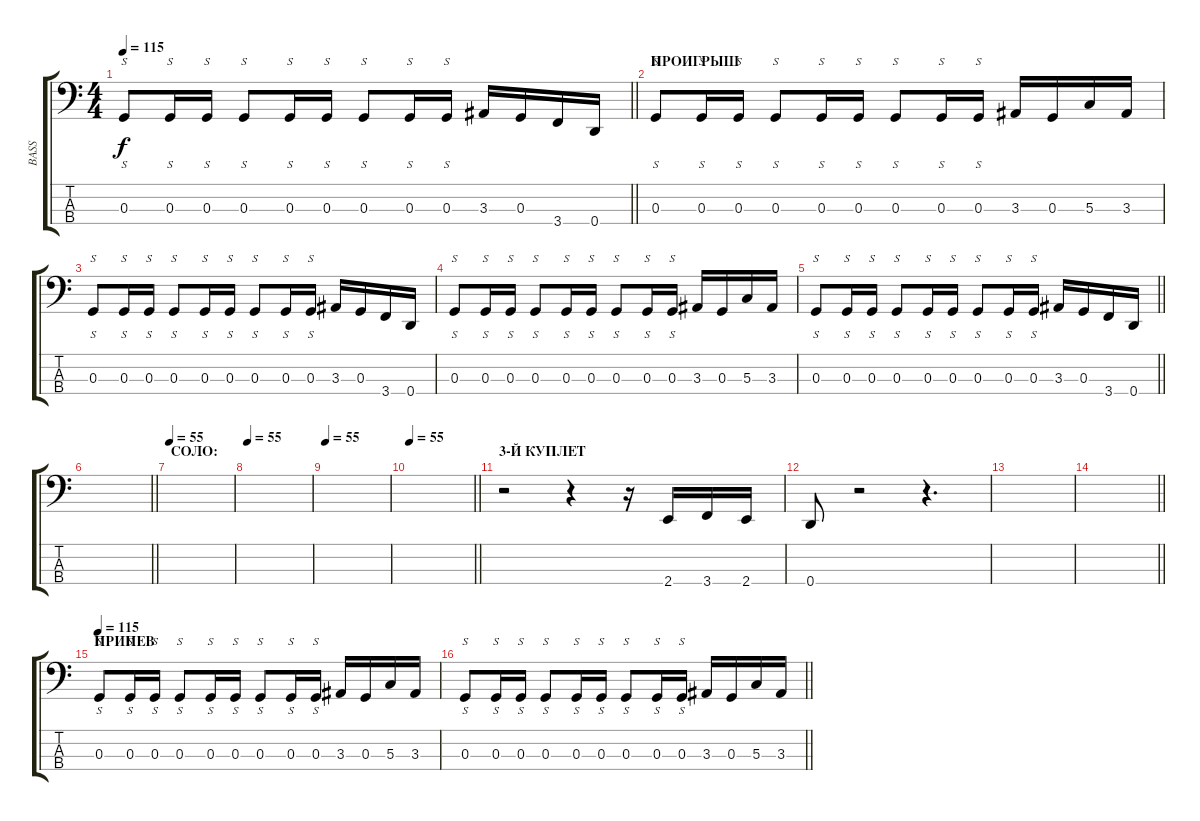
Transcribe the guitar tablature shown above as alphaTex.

\track ("BASS" "BASS") {instrument electricbassfinger}
\staff {score tabs}
\tuning (F2 C2 G1 D1) {hide}
\ts (4 4)
\tempo 115
\clef f4
\barLineRight lightlight
\ks c
0.3.8{s dy f} 0.3.16{s} 0.3.16{s} 0.3.8{s} 0.3.16{s} 0.3.16{s} 0.3.8{s} 0.3.16{s} 0.3.16{s} 3.3.16 0.3.16 3.4.16 0.4.16 |
\section ("" "ПРОИГРЫШ ")
0.3.8{s} 0.3.16{s} 0.3.16{s} 0.3.8{s} 0.3.16{s} 0.3.16{s} 0.3.8{s} 0.3.16{s} 0.3.16{s} 3.3.16 0.3.16 5.3.16 3.3.16 |
0.3.8{s} 0.3.16{s} 0.3.16{s} 0.3.8{s} 0.3.16{s} 0.3.16{s} 0.3.8{s} 0.3.16{s} 0.3.16{s} 3.3.16 0.3.16 3.4.16 0.4.16 |
0.3.8{s} 0.3.16{s} 0.3.16{s} 0.3.8{s} 0.3.16{s} 0.3.16{s} 0.3.8{s} 0.3.16{s} 0.3.16{s} 3.3.16 0.3.16 5.3.16 3.3.16 |
\barLineRight lightlight
0.3.8{s} 0.3.16{s} 0.3.16{s} 0.3.8{s} 0.3.16{s} 0.3.16{s} 0.3.8{s} 0.3.16{s} 0.3.16{s} 3.3.16 0.3.16 3.4.16 0.4.16 |
\section ("" "")
\barLineRight lightlight
|
\section ("" "СОЛО:")
\tempo 55
|
\tempo 55
|
\tempo 55
|
\tempo 55
\barLineRight lightlight
|
\section ("" "3-Й КУПЛЕТ")
r.2 r.4 r.16 2.4.16 3.4.16 2.4.16 |
0.4.8 r.2 r.4{d} |
|
\barLineRight lightlight
|
\section ("" "ПРИПЕВ")
\tempo 115
0.3.8{s} 0.3.16{s} 0.3.16{s} 0.3.8{s} 0.3.16{s} 0.3.16{s} 0.3.8{s} 0.3.16{s} 0.3.16{s} 3.3.16 0.3.16 5.3.16 3.3.16 |
\barLineRight lightlight
0.3.8{s} 0.3.16{s} 0.3.16{s} 0.3.8{s} 0.3.16{s} 0.3.16{s} 0.3.8{s} 0.3.16{s} 0.3.16{s} 3.3.16 0.3.16 5.3.16 3.3.16
